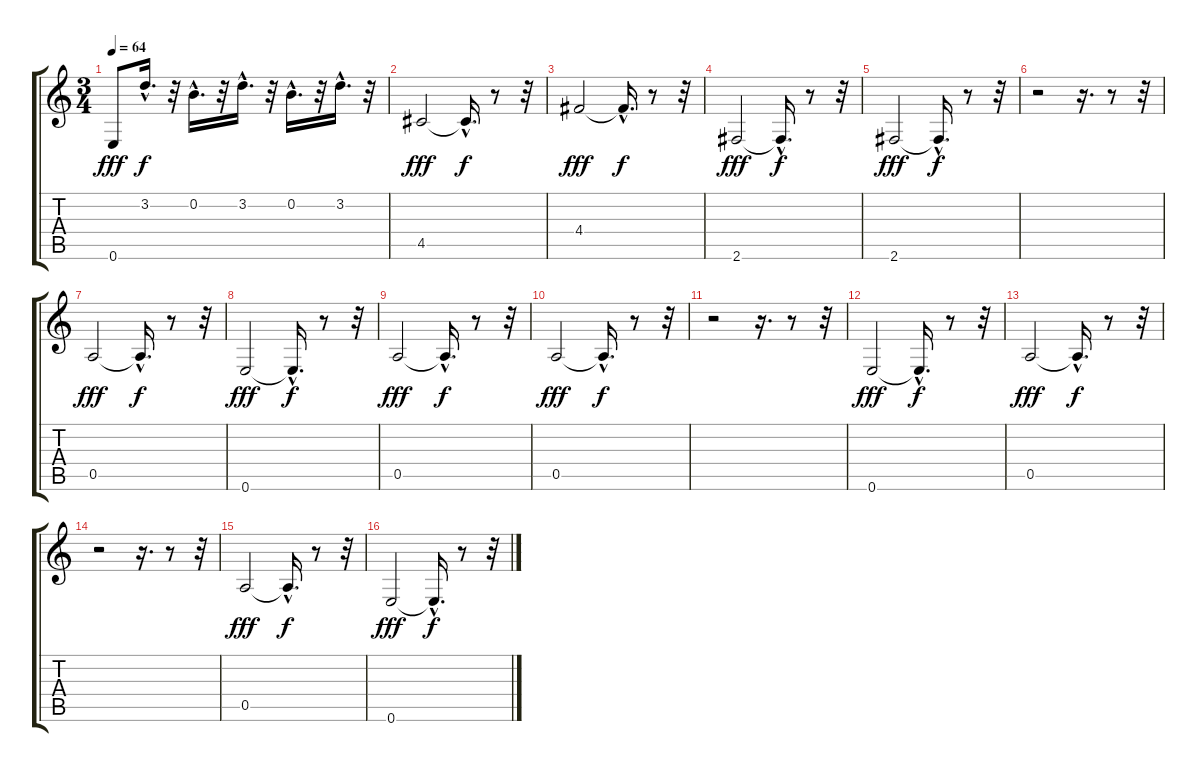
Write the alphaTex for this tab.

\track "" {instrument acousticguitarnylon}
\staff {score tabs}
\tuning (E4 B3 G3 D3 A2 E2) {hide}
\ts (3 4)
\tempo 64
\clef g2
\ks c
0.6.8{dy fff} 3.2{hac}.16{d dy f} r.32 0.2{hac}.16{d} r.32 3.2{hac}.16{d} r.32 0.2{hac}.16{d} r.32 3.2{hac}.16{d} r.32 |
4.5.2{dy fff} 4.5{hac t}.16{d dy f} r.8 r.32 |
4.4.2{dy fff} 4.4{hac t}.16{d dy f} r.8 r.32 |
2.6.2{dy fff} 2.6{hac t}.16{d dy f} r.8 r.32 |
2.6.2{dy fff} 2.6{hac t}.16{d dy f} r.8 r.32 |
r.2 r.16{d} r.8 r.32 |
0.5.2{dy fff} 0.5{hac t}.16{d dy f} r.8 r.32 |
0.6.2{dy fff} 0.6{hac t}.16{d dy f} r.8 r.32 |
0.5.2{dy fff} 0.5{hac t}.16{d dy f} r.8 r.32 |
0.5.2{dy fff} 0.5{hac t}.16{d dy f} r.8 r.32 |
r.2 r.16{d} r.8 r.32 |
0.6.2{dy fff} 0.6{hac t}.16{d dy f} r.8 r.32 |
0.5.2{dy fff} 0.5{hac t}.16{d dy f} r.8 r.32 |
r.2 r.16{d} r.8 r.32 |
0.5.2{dy fff} 0.5{hac t}.16{d dy f} r.8 r.32 |
0.6.2{dy fff} 0.6{hac t}.16{d dy f} r.8 r.32
